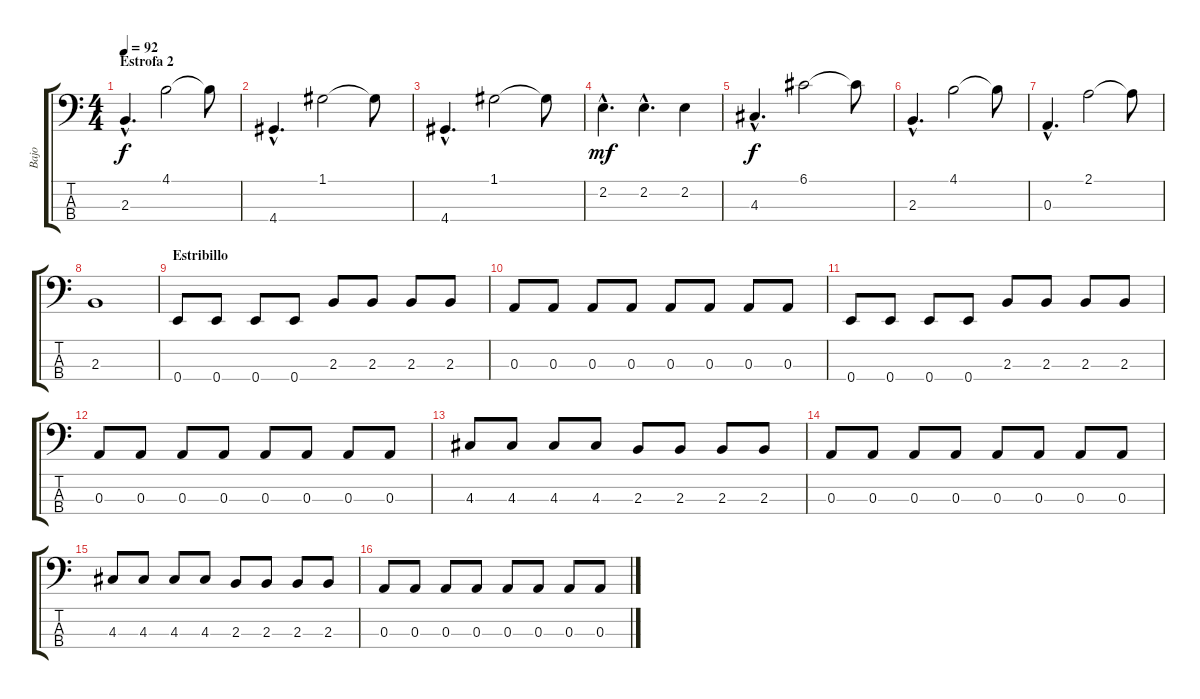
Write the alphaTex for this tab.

\track ("Bajo" "Bajo") {instrument electricbassfinger}
\staff {score tabs}
\tuning (G2 D2 A1 E1) {hide}
\ts (4 4)
\section ("" "Estrofa 2")
\tempo 92
\clef f4
\ks c
2.3{hac}.4{d dy f volume 14} 4.1.2 4.1{t}.8 |
4.4{hac}.4{d} 1.1.2 1.1{t}.8 |
4.4{hac}.4{d} 1.1.2 1.1{t}.8 |
2.2{hac}.4{d dy mf} 2.2{hac}.4{d} 2.2.4 |
4.3{hac}.4{d dy f} 6.1.2 6.1{t}.8 |
2.3{hac}.4{d} 4.1.2 4.1{t}.8 |
0.3{hac}.4{d} 2.1.2 2.1{t}.8 |
2.3.1 |
\section ("" "Estribillo")
0.4.8 0.4.8 0.4.8 0.4.8 2.3.8 2.3.8 2.3.8 2.3.8 |
0.3.8 0.3.8 0.3.8 0.3.8 0.3.8 0.3.8 0.3.8 0.3.8 |
0.4.8 0.4.8 0.4.8 0.4.8 2.3.8 2.3.8 2.3.8 2.3.8 |
0.3.8 0.3.8 0.3.8 0.3.8 0.3.8 0.3.8 0.3.8 0.3.8 |
4.3.8 4.3.8 4.3.8 4.3.8 2.3.8 2.3.8 2.3.8 2.3.8 |
0.3.8 0.3.8 0.3.8 0.3.8 0.3.8 0.3.8 0.3.8 0.3.8 |
4.3.8 4.3.8 4.3.8 4.3.8 2.3.8 2.3.8 2.3.8 2.3.8 |
0.3.8 0.3.8 0.3.8 0.3.8 0.3.8 0.3.8 0.3.8 0.3.8
